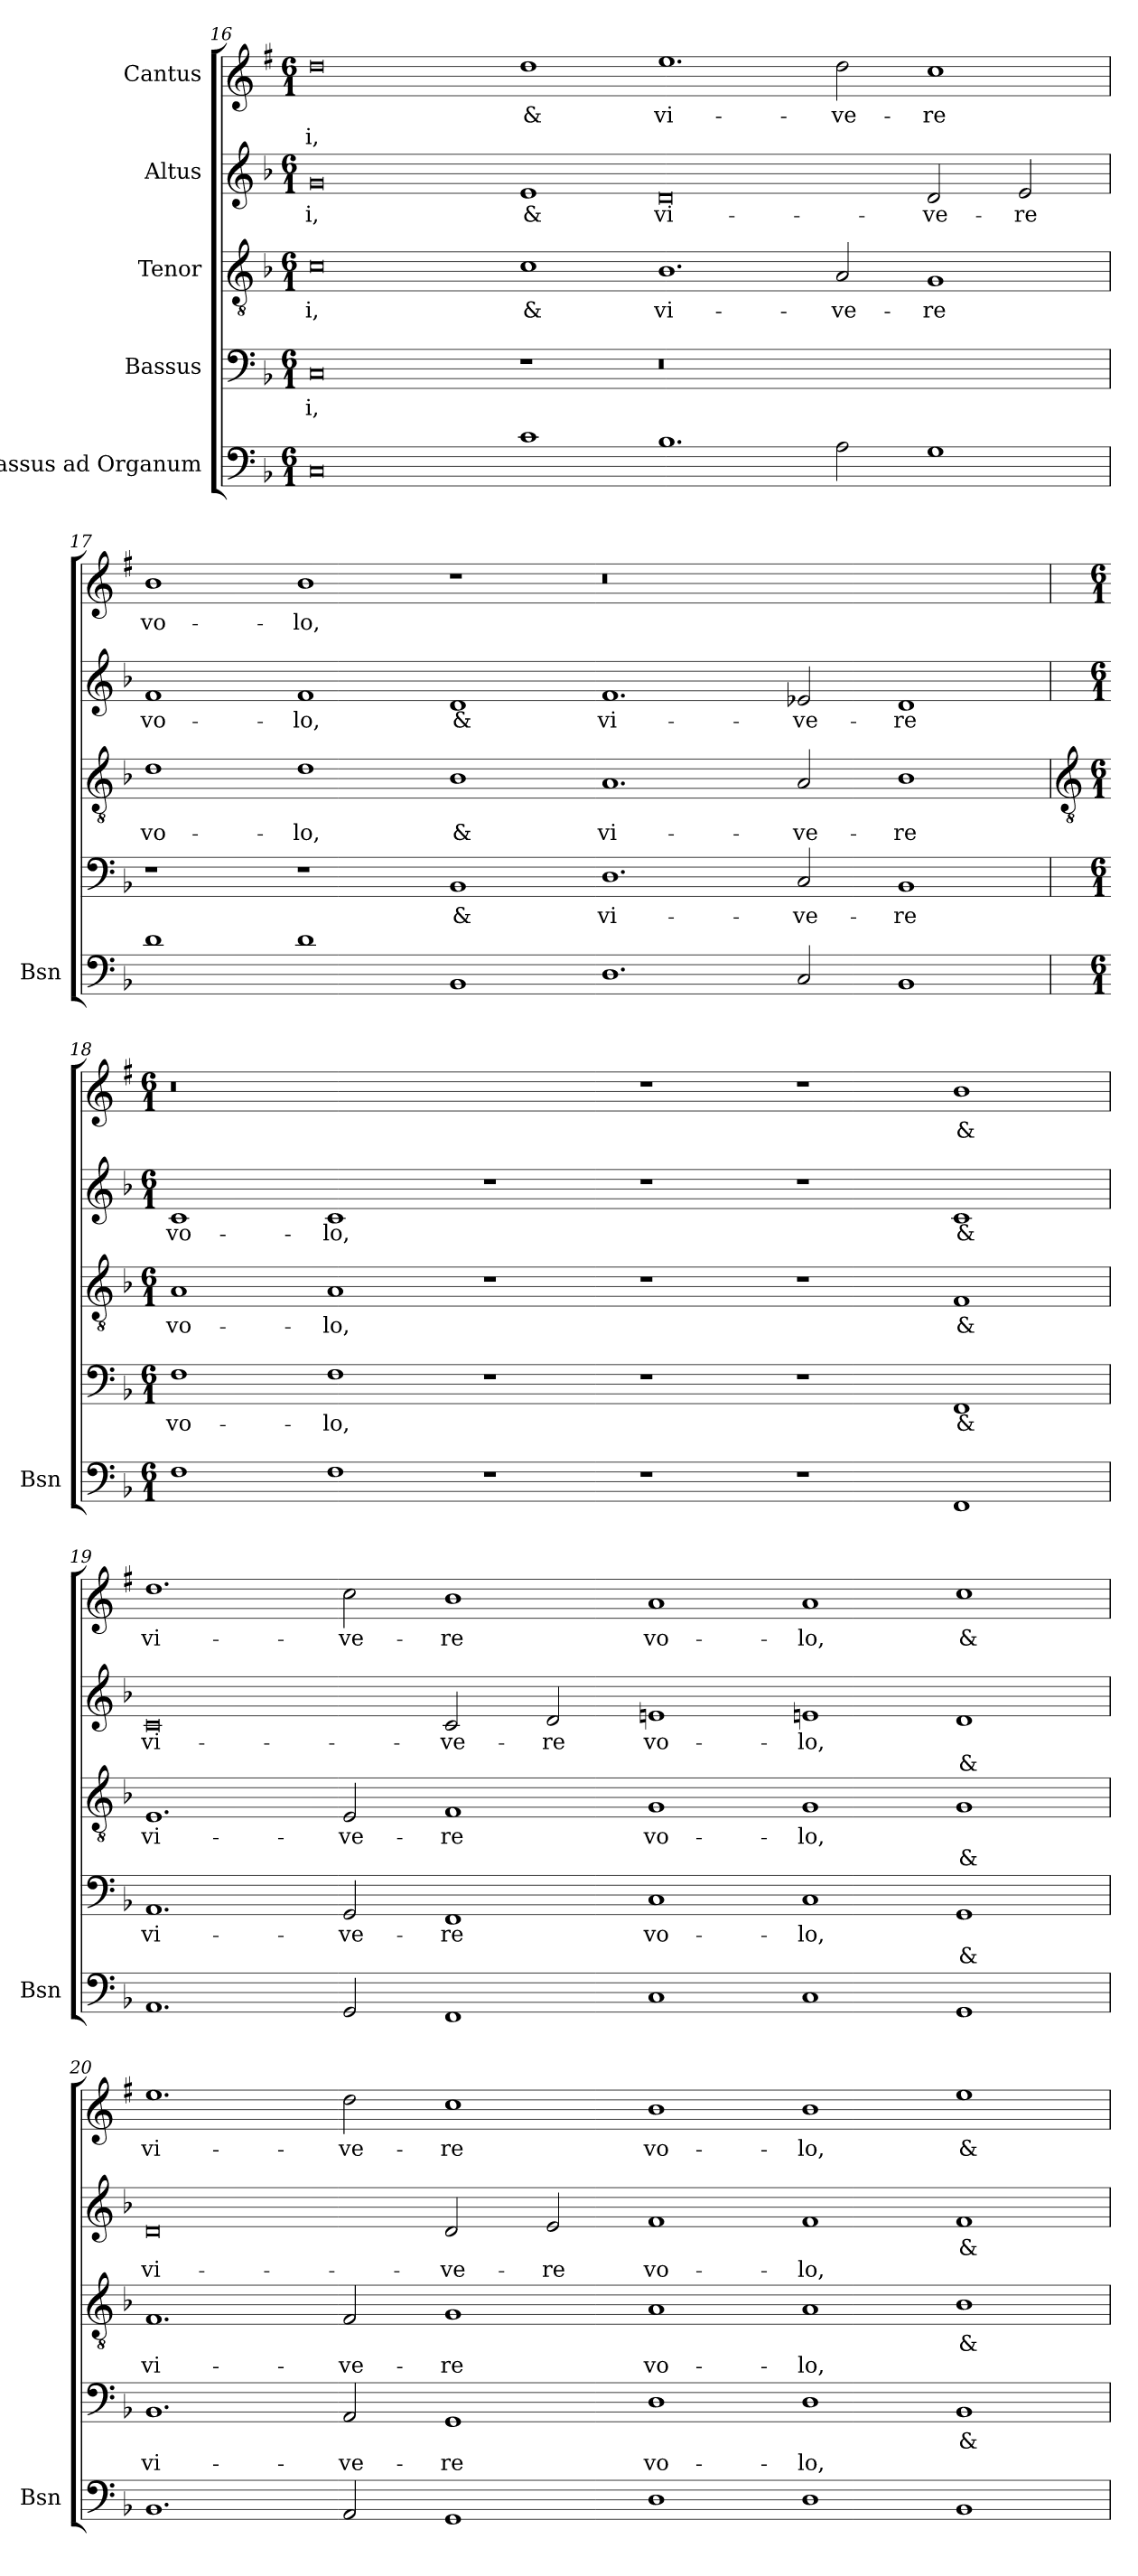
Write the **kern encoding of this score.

**kern	**kern	**text	**text	**kern	**text	**text	**kern	**text	**text	**kern	**text	**text
*part5	*part4	*part4	*part4	*part3	*part3	*part3	*part2	*part2	*part2	*part1	*part1	*part1
*staff5	*staff4	*staff4	*staff4	*staff3	*staff3	*staff3	*staff2	*staff2	*staff2	*staff1	*staff1	*staff1
*I"Bassus ad Organum	*I"Bassus	*	*	*I"Tenor	*	*	*I"Altus	*	*	*I"Cantus	*	*
*I'Bsn	*	*	*	*	*	*	*	*	*	*	*	*
*clefF4	*clefF4	*	*	*clefGv2	*	*	*clefG2	*	*	*clefG2	*	*
*	*	*	*	*	*	*	*	*	*	*ITrd1c2	*	*
*k[b-]	*k[b-]	*	*	*k[b-]	*	*	*k[b-]	*	*	*k[b-]	*	*
*F:	*F:	*	*	*F:	*	*	*F:	*	*	*F:	*	*
*M6/1	*M6/1	*	*	*M6/1	*	*	*M6/1	*	*	*M6/1	*	*
=16	=16	=16	=16	=16	=16	=16	=16	=16	=16	=16	=16	=16
!	!	!LO:LY:b	!	!	!LO:LY:b	!	!	!LO:LY:b	!	!	!	!LO:LY:b
0C	0C	i,	.	0c	-i,	.	0g	-i,	.	0cc	.	i,
!	!	!	!	!	!LO:LY:b	!	!	!LO:LY:b	!	!	!LO:LY:b	!
1c	1r	.	.	1c	&	.	1e	&	.	1cc	&	.
!	!	!	!	!	!LO:LY:b	!	!	!LO:LY:b	!	!	!LO:LY:b	!
1.B-	0.r	.	.	1.B-	vi-	.	0d	vi-	.	1.dd	vi-	.
!	!	!	!	!	!LO:LY:b	!	!	!	!	!	!LO:LY:b	!
2A	.	.	.	2A	-ve-	.	.	.	.	2cc	-ve-	.
!	!	!	!	!	!LO:LY:b	!	!	!LO:LY:b	!	!	!LO:LY:b	!
1G	.	.	.	1G	-re	.	2d	-ve-	.	1b-	-re	.
!	!	!	!	!	!	!	!	!LO:LY:b	!	!	!	!
.	.	.	.	.	.	.	2e	-re	.	.	.	.
=17	=17	=17	=17	=17	=17	=17	=17	=17	=17	=17	=17	=17
!	!	!	!	!	!LO:LY:b	!	!	!LO:LY:b	!	!	!LO:LY:b	!
1d	1r	.	.	1d	vo-	.	1f	vo-	.	1a	vo-	.
!	!	!	!	!	!LO:LY:b	!	!	!LO:LY:b	!	!	!LO:LY:b	!
1d	1r	.	.	1d	-lo,	.	1f	-lo,	.	1a	-lo,	.
!	!	!LO:LY:b	!	!	!LO:LY:b	!	!	!LO:LY:b	!	!	!	!
1BB-	1BB-	&	.	1B-	&	.	1d	&	.	1r	.	.
!	!	!LO:LY:b	!	!	!LO:LY:b	!	!	!LO:LY:b	!	!	!	!
1.D	1.D	vi-	.	1.A	vi-	.	1.f	vi-	.	0.r	.	.
!	!	!LO:LY:b	!	!	!LO:LY:b	!	!	!LO:LY:b	!	!	!	!
2C	2C	-ve-	.	2A	-ve-	.	2e-X	-ve-	.	.	.	.
!	!	!LO:LY:b	!	!	!LO:LY:b	!	!	!LO:LY:b	!	!	!	!
1BB-	1BB-	-re	.	1B-	-re	.	1d	-re	.	.	.	.
!!LO:LB:g=z
=18	=18	=18	=18	=18	=18	=18	=18	=18	=18	=18	=18	=18
*	*	*	*	*clefGv2	*	*	*	*	*	*	*	*
*M6/1	*M6/1	*	*	*M6/1	*	*	*M6/1	*	*	*M6/1	*	*
!	!	!LO:LY:b	!	!	!LO:LY:b	!	!	!LO:LY:b	!	!	!	!
1F	1F	vo-	.	1A	vo-	.	1c	vo-	.	0.r	.	.
!	!	!LO:LY:b	!	!	!LO:LY:b	!	!	!LO:LY:b	!	!	!	!
1F	1F	-lo,	.	1A	-lo,	.	1c	-lo,	.	.	.	.
1r	1r	.	.	1r	.	.	1r	.	.	.	.	.
1r	1r	.	.	1r	.	.	1r	.	.	1r	.	.
1r	1r	.	.	1r	.	.	1r	.	.	1r	.	.
!	!	!LO:LY:b	!	!	!LO:LY:b	!	!	!LO:LY:b	!	!	!LO:LY:b	!
1FF	1FF	&	.	1F	&	.	1c	&	.	1a	&	.
=19	=19	=19	=19	=19	=19	=19	=19	=19	=19	=19	=19	=19
!	!	!LO:LY:b	!	!	!LO:LY:b	!	!	!LO:LY:b	!	!	!LO:LY:b	!
1.AA	1.AA	vi-	.	1.E	vi-	.	0c	vi-	.	1.cc	vi-	.
!	!	!LO:LY:b	!	!	!LO:LY:b	!	!	!	!	!	!LO:LY:b	!
2GG	2GG	-ve-	.	2E	-ve-	.	.	.	.	2b-	-ve-	.
!	!	!LO:LY:b	!	!	!LO:LY:b	!	!	!LO:LY:b	!	!	!LO:LY:b	!
1FF	1FF	-re	.	1F	-re	.	2c	-ve-	.	1a	-re	.
!	!	!	!	!	!	!	!	!LO:LY:b	!	!	!	!
.	.	.	.	.	.	.	2d	-re	.	.	.	.
!	!	!LO:LY:b	!	!	!LO:LY:b	!	!	!LO:LY:b	!	!	!LO:LY:b	!
1C	1C	vo-	.	1G	vo-	.	1en	vo-	.	1g	vo-	.
!	!	!LO:LY:b	!	!	!LO:LY:b	!	!	!LO:LY:b	!	!	!LO:LY:b	!
1C	1C	-lo,	.	1G	-lo,	.	1en	-lo,	.	1g	-lo,	.
!	!	!	!LO:LY:b	!	!	!LO:LY:b	!	!	!LO:LY:b	!	!LO:LY:b	!
1GG	1GG	.	&	1G	.	&	1d	.	&	1b-	&	.
=20	=20	=20	=20	=20	=20	=20	=20	=20	=20	=20	=20	=20
!	!	!	!LO:LY:b	!	!	!LO:LY:b	!	!	!LO:LY:b	!	!LO:LY:b	!
1.BB-	1.BB-	.	vi-	1.F	.	vi-	0d	.	vi-	1.dd	vi-	.
!	!	!	!LO:LY:b	!	!	!LO:LY:b	!	!	!	!	!LO:LY:b	!
2AA	2AA	.	-ve-	2F	.	-ve-	.	.	.	2cc	-ve-	.
!	!	!	!LO:LY:b	!	!	!LO:LY:b	!	!	!LO:LY:b	!	!LO:LY:b	!
1GG	1GG	.	-re	1G	.	-re	2d	.	-ve-	1b-	-re	.
!	!	!	!	!	!	!	!	!	!LO:LY:b	!	!	!
.	.	.	.	.	.	.	2e	.	-re	.	.	.
!	!	!	!LO:LY:b	!	!	!LO:LY:b	!	!	!LO:LY:b	!	!LO:LY:b	!
1D	1D	.	vo-	1A	.	vo-	1f	.	vo-	1a	vo-	.
!	!	!	!LO:LY:b	!	!	!LO:LY:b	!	!	!LO:LY:b	!	!LO:LY:b	!
1D	1D	.	-lo,	1A	.	-lo,	1f	.	-lo,	1a	-lo,	.
!	!	!LO:LY:b	!	!	!LO:LY:b	!	!	!LO:LY:b	!	!	!LO:LY:b	!
1BB-	1BB-	&	.	1B-	&	.	1f	&	.	1dd	&	.
=	=	=	=	=	=	=	=	=	=	=	=	=
*-	*-	*-	*-	*-	*-	*-	*-	*-	*-	*-	*-	*-
